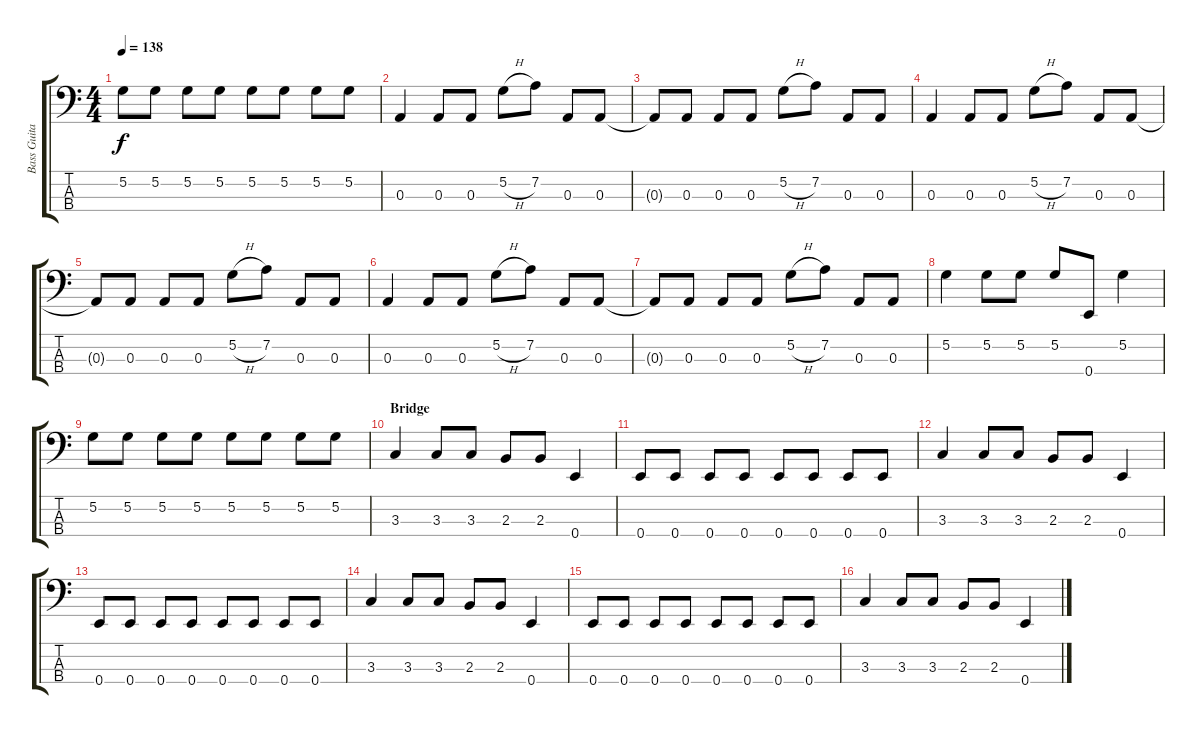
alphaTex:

\track ("Bass Guitar" "Bass Guita") {instrument electricbasspick}
\staff {score tabs}
\tuning (G2 D2 A1 E1) {hide}
\ts (4 4)
\tempo 138
\clef f4
\ks c
5.2.8{dy f} 5.2.8 5.2.8 5.2.8 5.2.8 5.2.8 5.2.8 5.2.8 |
0.3.4 0.3.8 0.3.8 5.2{h}.8 7.2.8 0.3.8 0.3.8 |
0.3{t}.8 0.3.8 0.3.8 0.3.8 5.2{h}.8 7.2.8 0.3.8 0.3.8 |
0.3.4 0.3.8 0.3.8 5.2{h}.8 7.2.8 0.3.8 0.3.8 |
0.3{t}.8 0.3.8 0.3.8 0.3.8 5.2{h}.8 7.2.8 0.3.8 0.3.8 |
0.3.4 0.3.8 0.3.8 5.2{h}.8 7.2.8 0.3.8 0.3.8 |
0.3{t}.8 0.3.8 0.3.8 0.3.8 5.2{h}.8 7.2.8 0.3.8 0.3.8 |
5.2.4 5.2.8 5.2.8 5.2.8 0.4.8 5.2.4 |
5.2.8 5.2.8 5.2.8 5.2.8 5.2.8 5.2.8 5.2.8 5.2.8 |
\section ("" "Bridge")
3.3.4 3.3.8 3.3.8 2.3.8 2.3.8 0.4.4 |
0.4.8 0.4.8 0.4.8 0.4.8 0.4.8 0.4.8 0.4.8 0.4.8 |
3.3.4 3.3.8 3.3.8 2.3.8 2.3.8 0.4.4 |
0.4.8 0.4.8 0.4.8 0.4.8 0.4.8 0.4.8 0.4.8 0.4.8 |
3.3.4 3.3.8 3.3.8 2.3.8 2.3.8 0.4.4 |
0.4.8 0.4.8 0.4.8 0.4.8 0.4.8 0.4.8 0.4.8 0.4.8 |
3.3.4 3.3.8 3.3.8 2.3.8 2.3.8 0.4.4
